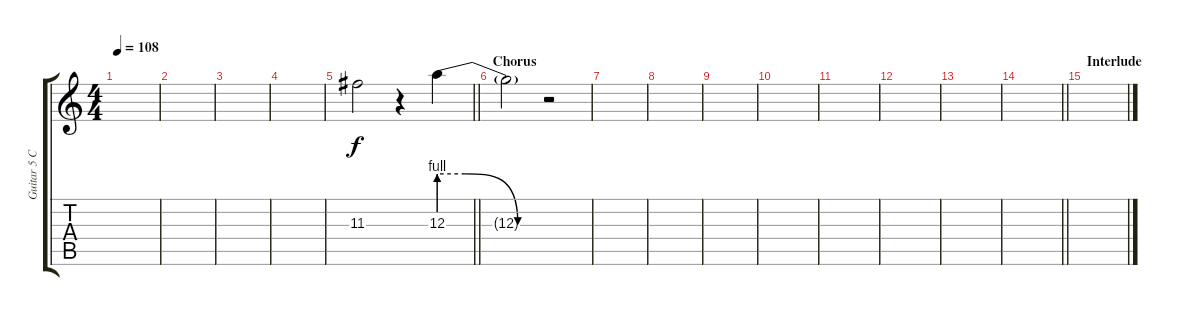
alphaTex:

\track ("Guitar 5 Clean)" "Guitar 5 C") {instrument distortionguitar}
\staff {score tabs}
\tuning (E4 B3 G3 D3 A2 E2) {hide}
\ts (4 4)
\tempo 108
\clef g2
\ks c
|
|
|
|
\barLineRight lightlight
11.3.2 r.4 12.3{be (custom 0 4 15 4 45 0 60 0)}.4 |
\section ("" "Chorus")
12.3{t}.2 r.2 |
|
|
|
|
|
|
|
\barLineRight lightlight
|
\section ("" "Interlude")
